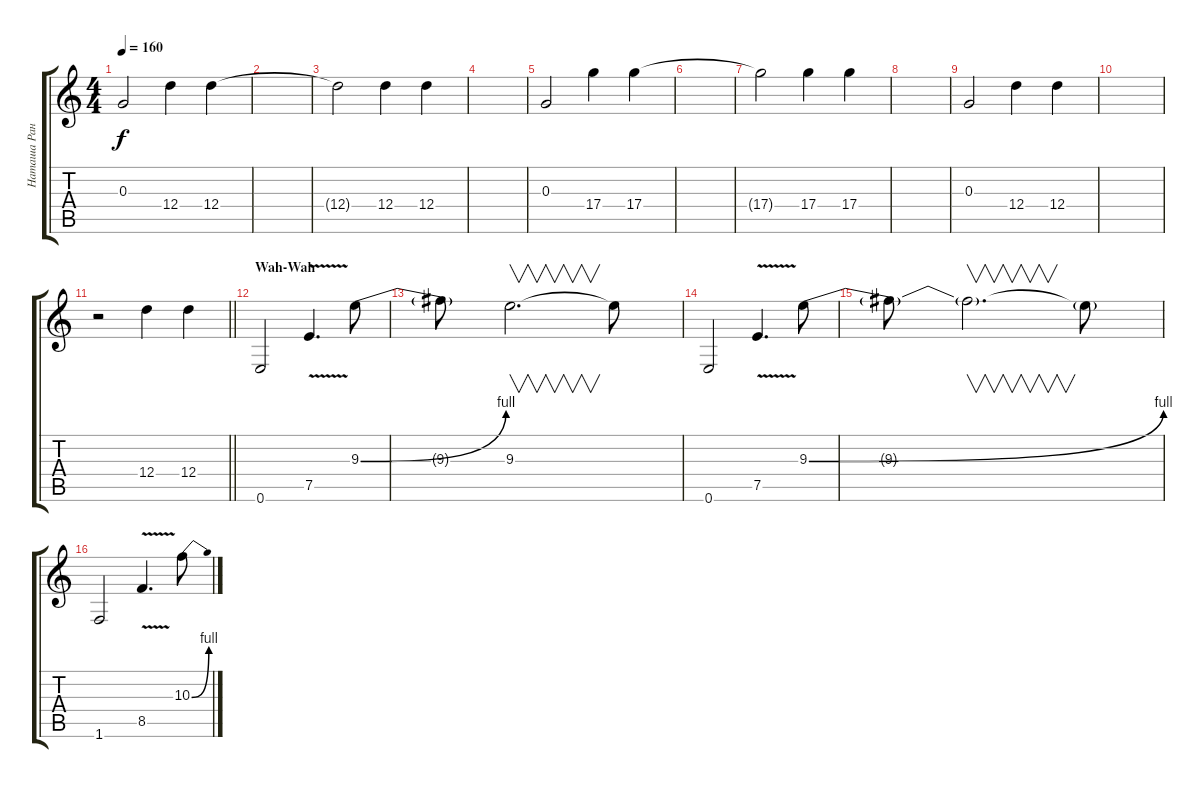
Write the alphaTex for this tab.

\track ("Наташа Ранетка" "Наташа Ран") {instrument distortionguitar}
\staff {score tabs}
\tuning (E4 B3 G3 D3 A2 E2) {hide}
\ts (4 4)
\tempo 160
\clef g2
\ks c
0.3.2{dy f} 12.4.4 12.4.4 |
|
12.4{t}.2 12.4.4 12.4.4 |
|
0.3.2 17.4.4 17.4.4 |
|
17.4{t}.2 17.4.4 17.4.4 |
|
0.3.2 12.4.4 12.4.4 |
|
\barLineRight lightlight
r.2 12.4.4 12.4.4 |
\section ("" "Wah-Wah")
0.6.2{volume 16 instrument electricguitarclean} 7.5{v}.4{d} 9.3{be (bend 0 0 60 4)}.8 |
9.3{t}.8 9.3.2{v d} 9.3{t}.8 |
0.6.2 7.5{v}.4{d} 9.3{be (bend 0 0 60 4)}.8 |
9.3{t}.8 9.3{t}.2{v d} 9.3{t}.8 |
1.6.2 8.5{v}.4{d} 10.3{be (bend 0 0 60 4)}.8
